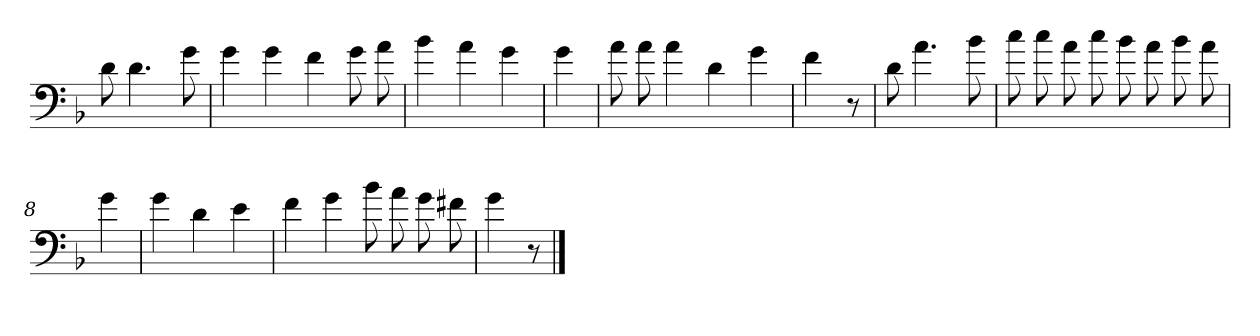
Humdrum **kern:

**kern
*part1
*staff1
*clefF4
*k[b-]
=
8d
4.d
8g
=1
4g
4g
4f
8g
8a
=2
4b-
4a
4g
=3
4g
=4
8a
8a
4a
4d
4g
=5
4f
8r
=6
8d
4.a
8b-
=7
8cc
8cc
8a
8cc
8b-
8a
8b-
8a
=8
4g
=9
4g
4d
4e
=10
4f
4g
8b-
8a
8g
8f#X
=11
4g
8r
==
*-
